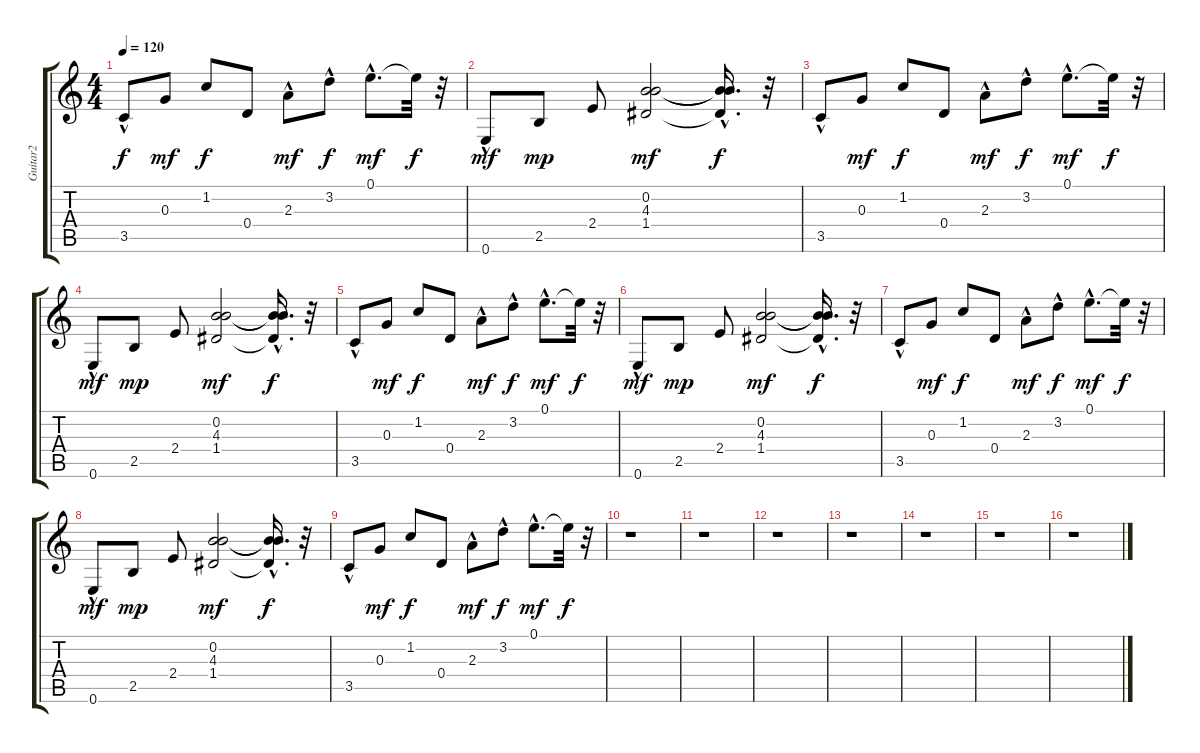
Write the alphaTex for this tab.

\track ("Guitar2" "Guitar2") {instrument overdrivenguitar}
\staff {score tabs}
\tuning (E4 B3 G3 D3 A2 E2) {hide}
\ts (4 4)
\tempo 120
\clef g2
\ks c
3.5{hac}.8{dy f} 0.3.8{dy mf} 1.2.8{dy f} 0.4.8 2.3{hac}.8{dy mf} 3.2{hac}.8{dy f} 0.1{hac}.8{d dy mf} 0.1{t}.32{dy f} r.32 |
0.6{hac}.8{dy mf} 2.5.8{dy mp} 2.4.8 (0.2 4.3 1.4).2{dy mf} (0.2{hac t} 4.3{hac t} 1.4{hac t}).16{d dy f} r.32 |
3.5{hac}.8 0.3.8{dy mf} 1.2.8{dy f} 0.4.8 2.3{hac}.8{dy mf} 3.2{hac}.8{dy f} 0.1{hac}.8{d dy mf} 0.1{t}.32{dy f} r.32 |
0.6{hac}.8{dy mf} 2.5.8{dy mp} 2.4.8 (0.2 4.3 1.4).2{dy mf} (0.2{hac t} 4.3{hac t} 1.4{hac t}).16{d dy f} r.32 |
3.5{hac}.8 0.3.8{dy mf} 1.2.8{dy f} 0.4.8 2.3{hac}.8{dy mf} 3.2{hac}.8{dy f} 0.1{hac}.8{d dy mf} 0.1{t}.32{dy f} r.32 |
0.6{hac}.8{dy mf} 2.5.8{dy mp} 2.4.8 (0.2 4.3 1.4).2{dy mf} (0.2{hac t} 4.3{hac t} 1.4{hac t}).16{d dy f} r.32 |
3.5{hac}.8 0.3.8{dy mf} 1.2.8{dy f} 0.4.8 2.3{hac}.8{dy mf} 3.2{hac}.8{dy f} 0.1{hac}.8{d dy mf} 0.1{t}.32{dy f} r.32 |
0.6{hac}.8{dy mf} 2.5.8{dy mp} 2.4.8 (0.2 4.3 1.4).2{dy mf} (0.2{hac t} 4.3{hac t} 1.4{hac t}).16{d dy f} r.32 |
3.5{hac}.8 0.3.8{dy mf} 1.2.8{dy f} 0.4.8 2.3{hac}.8{dy mf} 3.2{hac}.8{dy f} 0.1{hac}.8{d dy mf} 0.1{t}.32{dy f} r.32 |
r.1 |
r.1 |
r.1 |
r.1 |
r.1 |
r.1 |
r.1
